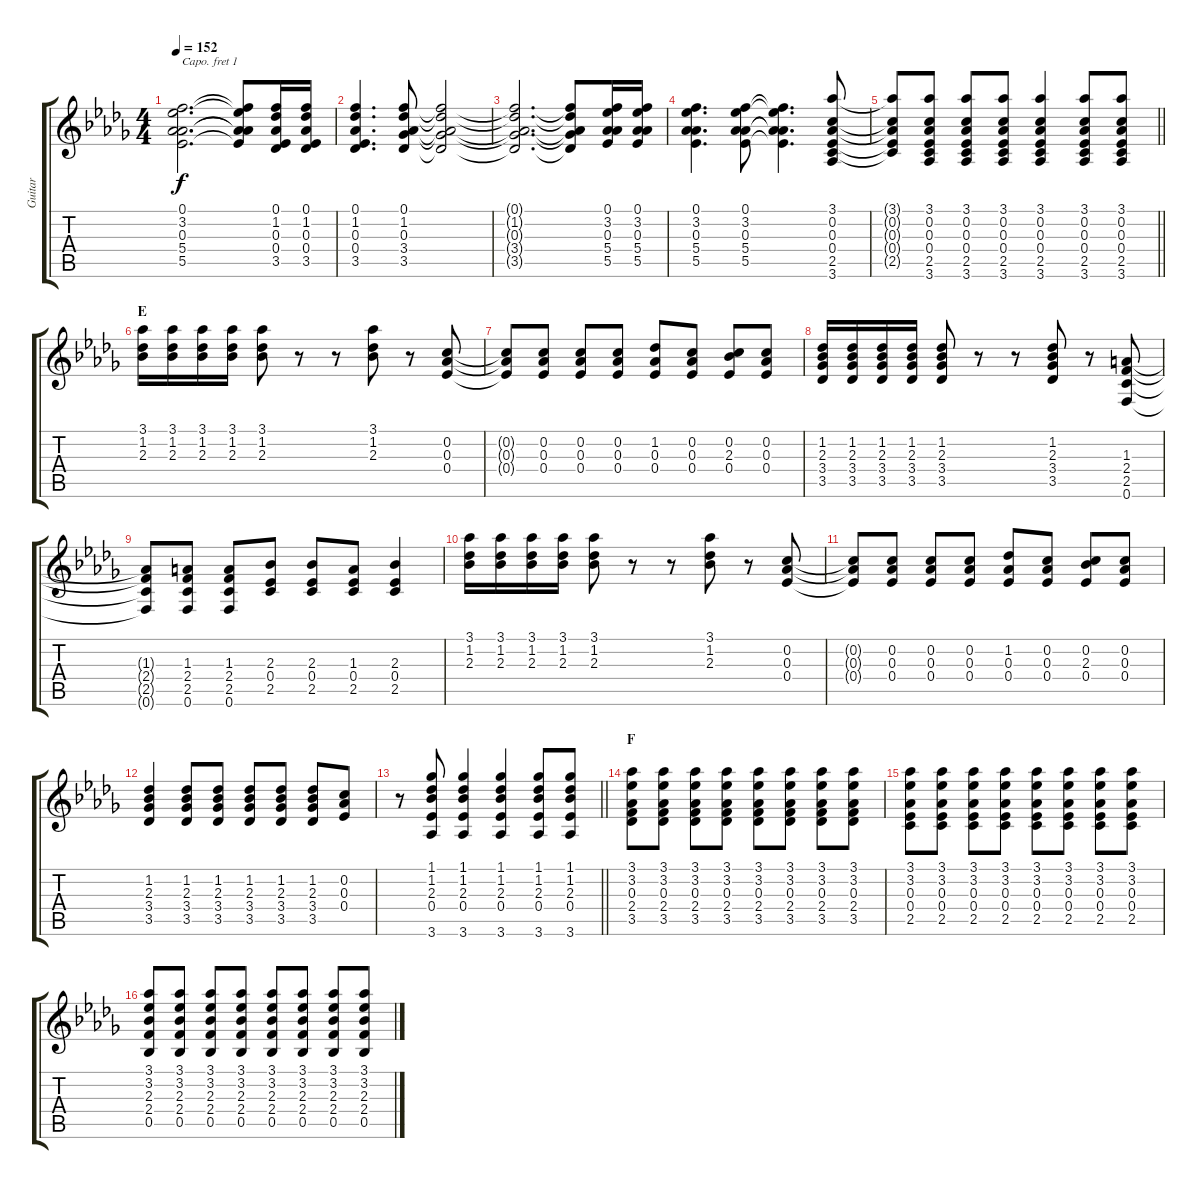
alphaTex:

\track ("Guitar" "Guitar") {instrument acousticguitarsteel}
\staff {score tabs}
\capo 1
\tuning (E4 B3 G3 D3 A2 E2) {hide}
\ts (4 4)
\tempo 152
\clef g2
\ks db
(0.1{t} 3.2{t} 0.3{t} 5.4{t} 5.5{t}).2{d dy f} (0.1{t} 3.2{t} 0.3{t} 5.4{t} 5.5{t}).8 (0.1 1.2 0.3 0.4 3.5).16 (0.1 1.2 0.3 0.4 3.5).16 |
(0.1 1.2 0.3 0.4 3.5).4{d} (0.1 1.2 0.3 3.4 3.5).8 (0.1{t} 1.2{t} 0.3{t} 3.4{t} 3.5{t}).2 |
(0.1{t} 1.2{t} 0.3{t} 3.4{t} 3.5{t}).2{d} (0.1{t} 1.2{t} 0.3{t} 3.4{t} 3.5{t}).8 (0.1 3.2 0.3 5.4 5.5).16 (0.1 3.2 0.3 5.4 5.5).16 |
(0.1 3.2 0.3 5.4 5.5).4{d} (0.1 3.2 0.3 5.4 5.5).8 (0.1{t} 3.2{t} 0.3{t} 5.4{t} 5.5{t}).4{d} (3.1 0.2 0.3 0.4 2.5 3.6).8 |
\barLineRight lightlight
(3.1{t} 0.2{t} 0.3{t} 0.4{t} 2.5{t}).8 (3.1 0.2 0.3 0.4 2.5 3.6).8 (3.1 0.2 0.3 0.4 2.5 3.6).8 (3.1 0.2 0.3 0.4 2.5 3.6).8 (3.1 0.2 0.3 0.4 2.5 3.6).4 (3.1 0.2 0.3 0.4 2.5 3.6).8 (3.1 0.2 0.3 0.4 2.5 3.6).8 |
\section ("" "E")
(3.1 1.2 2.3).16 (3.1 1.2 2.3).16 (3.1 1.2 2.3).16 (3.1 1.2 2.3).16 (3.1 1.2 2.3).8 r.8 r.8 (3.1 1.2 2.3).8 r.8 (0.2 0.3 0.4).8 |
(0.2{t} 0.3{t} 0.4{t}).8 (0.2 0.3 0.4).8 (0.2 0.3 0.4).8 (0.2 0.3 0.4).8 (1.2 0.3 0.4).8 (0.2 0.3 0.4).8 (0.2 2.3 0.4).8 (0.2 0.3 0.4).8 |
(1.2 2.3 3.4 3.5).16 (1.2 2.3 3.4 3.5).16 (1.2 2.3 3.4 3.5).16 (1.2 2.3 3.4 3.5).16 (1.2 2.3 3.4 3.5).8 r.8 r.8 (1.2 2.3 3.4 3.5).8 r.8 (1.3 2.4 2.5 0.6).8 |
(1.3{t} 2.4{t} 2.5{t} 0.6{t}).8 (1.3 2.4 2.5 0.6).8 (1.3 2.4 2.5 0.6).8 (2.3 0.4 2.5).8 (2.3 0.4 2.5).8 (1.3 0.4 2.5).8 (2.3 0.4 2.5).4 |
(3.1 1.2 2.3).16 (3.1 1.2 2.3).16 (3.1 1.2 2.3).16 (3.1 1.2 2.3).16 (3.1 1.2 2.3).8 r.8 r.8 (3.1 1.2 2.3).8 r.8 (0.2 0.3 0.4).8 |
(0.2{t} 0.3{t} 0.4{t}).8 (0.2 0.3 0.4).8 (0.2 0.3 0.4).8 (0.2 0.3 0.4).8 (1.2 0.3 0.4).8 (0.2 0.3 0.4).8 (0.2 2.3 0.4).8 (0.2 0.3 0.4).8 |
(1.2 2.3 3.4 3.5).4 (1.2 2.3 3.4 3.5).8 (1.2 2.3 3.4 3.5).8 (1.2 2.3 3.4 3.5).8 (1.2 2.3 3.4 3.5).8 (1.2 2.3 3.4 3.5).8 (0.2 0.3 0.4).8 |
\barLineRight lightlight
r.8 (1.1 1.2 2.3 0.4 3.6).8 (1.1 1.2 2.3 0.4 3.6).4 (1.1 1.2 2.3 0.4 3.6).4 (1.1 1.2 2.3 0.4 3.6).8 (1.1 1.2 2.3 0.4 3.6).8 |
\section ("" "F")
(3.1 3.2 0.3 2.4 3.5).8 (3.1 3.2 0.3 2.4 3.5).8 (3.1 3.2 0.3 2.4 3.5).8 (3.1 3.2 0.3 2.4 3.5).8 (3.1 3.2 0.3 2.4 3.5).8 (3.1 3.2 0.3 2.4 3.5).8 (3.1 3.2 0.3 2.4 3.5).8 (3.1 3.2 0.3 2.4 3.5).8 |
(3.1 3.2 0.3 0.4 2.5).8 (3.1 3.2 0.3 0.4 2.5).8 (3.1 3.2 0.3 0.4 2.5).8 (3.1 3.2 0.3 0.4 2.5).8 (3.1 3.2 0.3 0.4 2.5).8 (3.1 3.2 0.3 0.4 2.5).8 (3.1 3.2 0.3 0.4 2.5).8 (3.1 3.2 0.3 0.4 2.5).8 |
(3.1 3.2 2.3 2.4 0.5).8 (3.1 3.2 2.3 2.4 0.5).8 (3.1 3.2 2.3 2.4 0.5).8 (3.1 3.2 2.3 2.4 0.5).8 (3.1 3.2 2.3 2.4 0.5).8 (3.1 3.2 2.3 2.4 0.5).8 (3.1 3.2 2.3 2.4 0.5).8 (3.1 3.2 2.3 2.4 0.5).8
